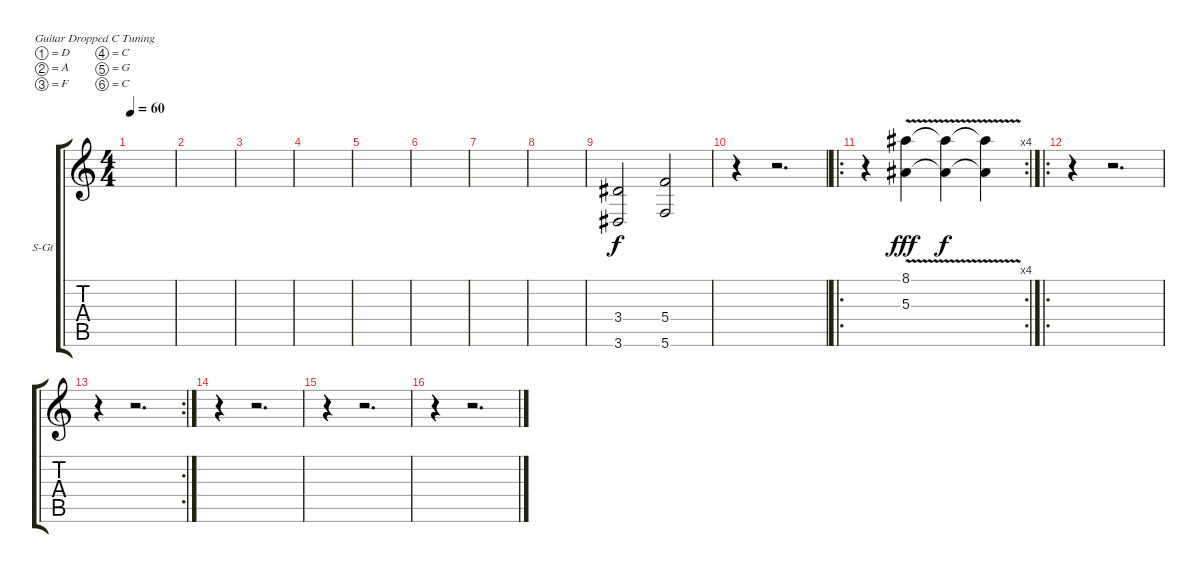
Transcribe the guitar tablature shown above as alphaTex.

\bracketExtendMode groupsimilarinstruments
\firstSystemTrackNameOrientation horizontal
\otherSystemsTrackNameOrientation horizontal
\track ("Flake" "S-Gt") {instrument synthvoice}
\staff {score tabs}
\tuning (D4 A3 F3 C3 G2 C2)
\displaytranspose 12
\ts (4 4)
\tempo 60
\clef g2
\ks c
|
|
|
|
|
|
|
|
(3.4 3.6).2 (5.4 5.6).2 |
r.4 r.2{d} |
\ro
\rc 4
r.4 (8.1{v} 5.3{v}).4{dy fff} (8.1{v t} 5.3{v t}).4{dy f} (8.1{v t} 5.3{v t}).4 |
\ro
r.4 r.2{d} |
\rc 2
r.4 r.2{d} |
r.4 r.2{d} |
r.4 r.2{d} |
r.4 r.2{d}
